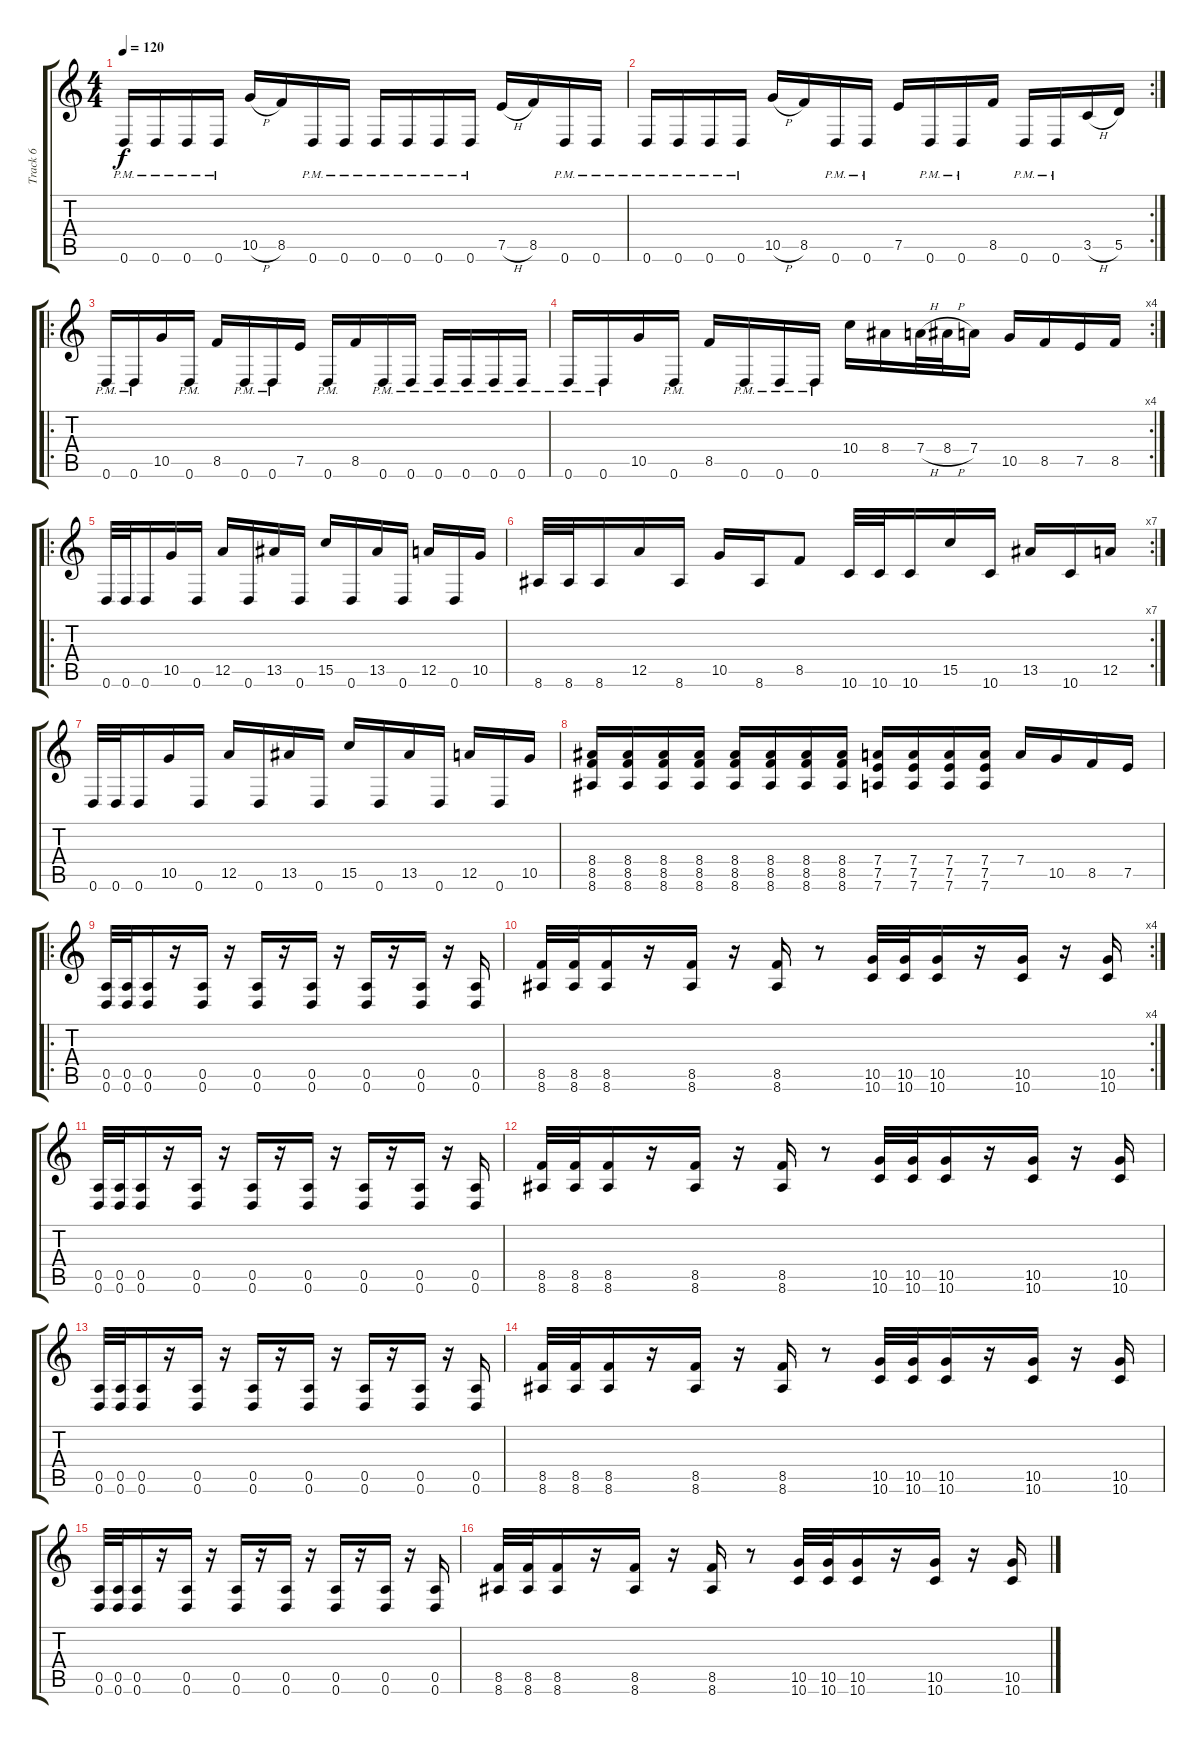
\track ("Track 6" "Track 6") {instrument distortionguitar}
\staff {score tabs}
\tuning (E4 B3 G3 D3 A2 D2) {hide}
\ts (4 4)
\tempo 120
\clef g2
\ks c
0.6{pm}.16{dy f} 0.6{pm}.16 0.6{pm}.16 0.6{pm}.16 10.5{h}.16 8.5.16 0.6{pm}.16 0.6{pm}.16 0.6{pm}.16 0.6{pm}.16 0.6{pm}.16 0.6{pm}.16 7.5{h}.16 8.5.16 0.6{pm}.16 0.6{pm}.16 |
\rc 2
0.6{pm}.16 0.6{pm}.16 0.6{pm}.16 0.6{pm}.16 10.5{h}.16 8.5.16 0.6{pm}.16 0.6{pm}.16 7.5.16 0.6{pm}.16 0.6{pm}.16 8.5.16 0.6{pm}.16 0.6{pm}.16 3.5{h}.16 5.5.16 |
\ro
0.6{pm}.16 0.6{pm}.16 10.5.16 0.6{pm}.16 8.5.16 0.6{pm}.16 0.6{pm}.16 7.5.16 0.6{pm}.16 8.5.16 0.6{pm}.16 0.6{pm}.16 0.6{pm}.16 0.6{pm}.16 0.6{pm}.16 0.6{pm}.16 |
\rc 4
0.6{pm}.16 0.6{pm}.16 10.5.16 0.6{pm}.16 8.5.16 0.6{pm}.16 0.6{pm}.16 0.6{pm}.16 10.4.16 8.4.16 7.4{h}.32 8.4{h}.32 7.4.16 10.5.16 8.5.16 7.5.16 8.5.16 |
\ro
0.6.32 0.6.32 0.6.16 10.5.16 0.6.16 12.5.16 0.6.16 13.5.16 0.6.16 15.5.16 0.6.16 13.5.16 0.6.16 12.5.16 0.6.16 10.5.16 |
\rc 7
8.6.32 8.6.32 8.6.16 12.5.16 8.6.16 10.5.16 8.6.16 8.5.8 10.6.32 10.6.32 10.6.16 15.5.16 10.6.16 13.5.16 10.6.16 12.5.16 |
0.6.32 0.6.32 0.6.16 10.5.16 0.6.16 12.5.16 0.6.16 13.5.16 0.6.16 15.5.16 0.6.16 13.5.16 0.6.16 12.5.16 0.6.16 10.5.16 |
(8.4 8.5 8.6).16 (8.4 8.5 8.6).16 (8.4 8.5 8.6).16 (8.4 8.5 8.6).16 (8.4 8.5 8.6).16 (8.4 8.5 8.6).16 (8.4 8.5 8.6).16 (8.4 8.5 8.6).16 (7.4 7.5 7.6).16 (7.4 7.5 7.6).16 (7.4 7.5 7.6).16 (7.4 7.5 7.6).16 7.4.16 10.5.16 8.5.16 7.5.16 |
\ro
(0.5 0.6).32 (0.5 0.6).32 (0.5 0.6).16 r.16 (0.5 0.6).16 r.16 (0.5 0.6).16 r.16 (0.5 0.6).16 r.16 (0.5 0.6).16 r.16 (0.5 0.6).16 r.16 (0.5 0.6).16 |
\rc 4
(8.5 8.6).32 (8.5 8.6).32 (8.5 8.6).16 r.16 (8.5 8.6).16 r.16 (8.5 8.6).16 r.8 (10.5 10.6).32 (10.5 10.6).32 (10.5 10.6).16 r.16 (10.5 10.6).16 r.16 (10.5 10.6).16 |
(0.5 0.6).32 (0.5 0.6).32 (0.5 0.6).16 r.16 (0.5 0.6).16 r.16 (0.5 0.6).16 r.16 (0.5 0.6).16 r.16 (0.5 0.6).16 r.16 (0.5 0.6).16 r.16 (0.5 0.6).16 |
(8.5 8.6).32 (8.5 8.6).32 (8.5 8.6).16 r.16 (8.5 8.6).16 r.16 (8.5 8.6).16 r.8 (10.5 10.6).32 (10.5 10.6).32 (10.5 10.6).16 r.16 (10.5 10.6).16 r.16 (10.5 10.6).16 |
(0.5 0.6).32 (0.5 0.6).32 (0.5 0.6).16 r.16 (0.5 0.6).16 r.16 (0.5 0.6).16 r.16 (0.5 0.6).16 r.16 (0.5 0.6).16 r.16 (0.5 0.6).16 r.16 (0.5 0.6).16 |
(8.5 8.6).32 (8.5 8.6).32 (8.5 8.6).16 r.16 (8.5 8.6).16 r.16 (8.5 8.6).16 r.8 (10.5 10.6).32 (10.5 10.6).32 (10.5 10.6).16 r.16 (10.5 10.6).16 r.16 (10.5 10.6).16 |
(0.5 0.6).32 (0.5 0.6).32 (0.5 0.6).16 r.16 (0.5 0.6).16 r.16 (0.5 0.6).16 r.16 (0.5 0.6).16 r.16 (0.5 0.6).16 r.16 (0.5 0.6).16 r.16 (0.5 0.6).16 |
(8.5 8.6).32 (8.5 8.6).32 (8.5 8.6).16 r.16 (8.5 8.6).16 r.16 (8.5 8.6).16 r.8 (10.5 10.6).32 (10.5 10.6).32 (10.5 10.6).16 r.16 (10.5 10.6).16 r.16 (10.5 10.6).16
